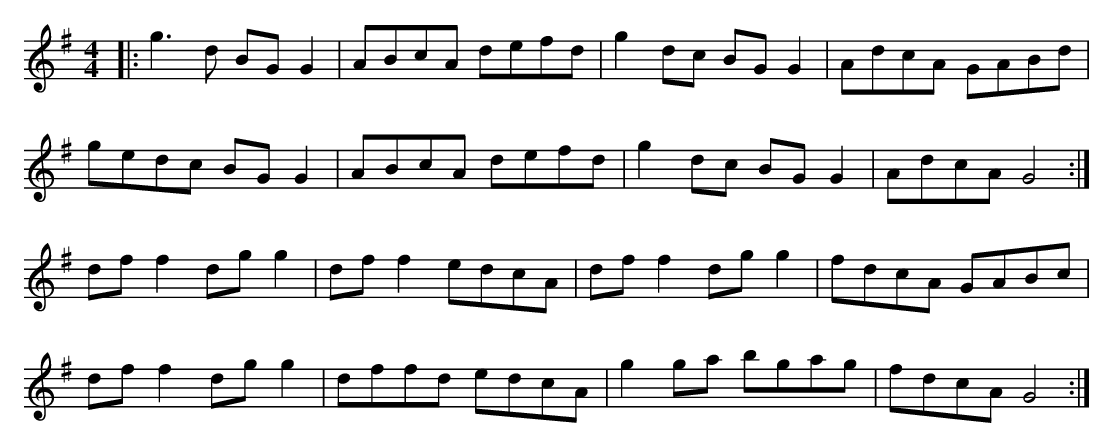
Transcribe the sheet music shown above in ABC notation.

X:1
M:4/4
K:G
|:g3 d BG G2|ABcA defd|g2 dc BG G2|AdcA GABd|
gedc BG G2|ABcA defd|g2 dc BG G2|AdcA G4:|
df f2 dg g2|df f2 edcA|df f2 dg g2|fdcA GABc|
df f2 dg g2|dffd edcA|g2 ga bgag|fdcA G4:|
